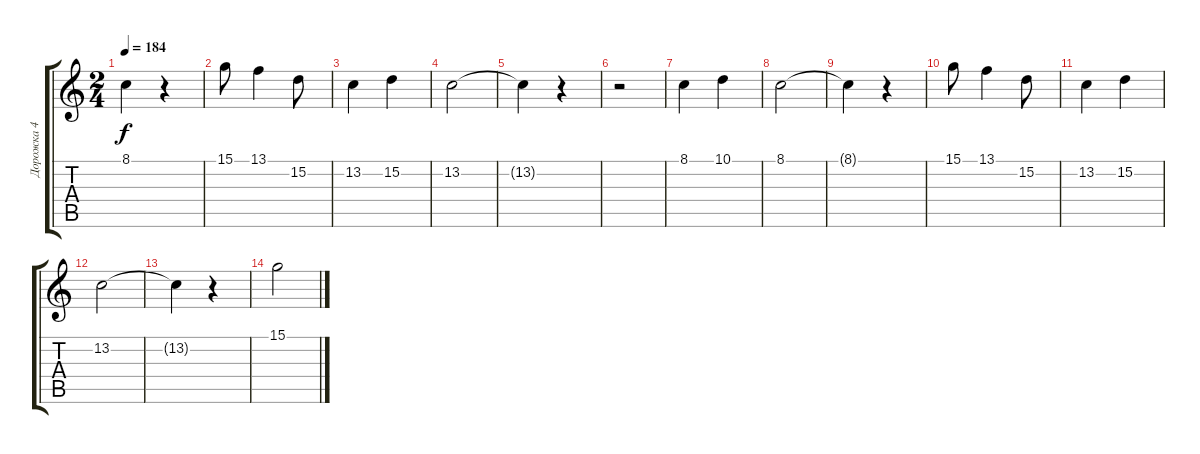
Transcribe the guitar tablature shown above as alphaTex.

\track ("Дорожка 4" "Дорожка 4") {instrument trumpet}
\staff {score tabs}
\tuning (E4 B3 G3 D3 A2 E2) {hide}
\ts (2 4)
\tempo 184
\clef g2
\ks c
8.1{t}.4{dy f} r.4 |
15.1.8 13.1.4 15.2.8 |
13.2.4 15.2.4 |
13.2.2 |
13.2{t}.4 r.4 |
r.2 |
8.1.4 10.1.4 |
8.1.2 |
8.1{t}.4 r.4 |
15.1.8 13.1.4 15.2.8 |
13.2.4 15.2.4 |
13.2.2 |
13.2{t}.4 r.4 |
15.1.2
